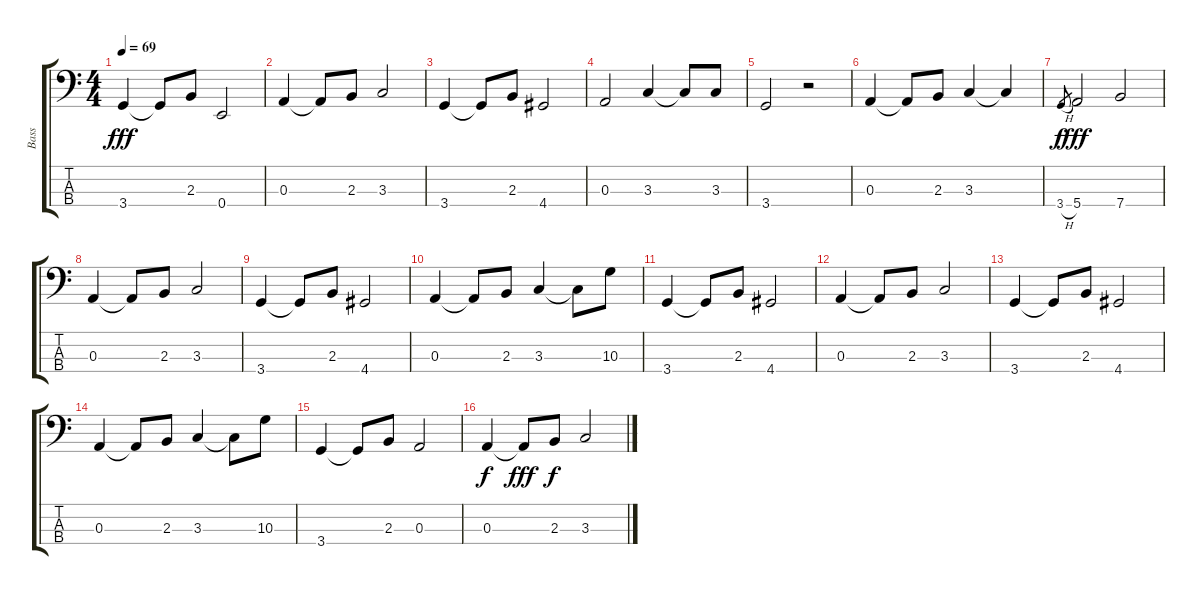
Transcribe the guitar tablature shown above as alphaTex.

\track ("Bass" "Bass") {instrument slapbass1}
\staff {score tabs}
\tuning (G2 D2 A1 E1) {hide}
\ts (4 4)
\tempo 69
\clef f4
\ks c
3.4.4{dy fff} 3.4{t}.8 2.3.8 0.4.2 |
0.3.4 0.3{t}.8 2.3.8 3.3.2 |
3.4.4 3.4{t}.8 2.3.8 4.4.2 |
0.3.2 3.3.4 3.3{t}.8 3.3.8 |
3.4.2 r.2 |
0.3.4 0.3{t}.8 2.3.8 3.3.4 3.3{t}.4 |
3.4{h}.8{gr dy f} 5.4.2{dy fff} 7.4.2 |
0.3.4 0.3{t}.8 2.3.8 3.3.2 |
3.4.4 3.4{t}.8 2.3.8 4.4.2 |
0.3.4 0.3{t}.8 2.3.8 3.3.4 3.3{t}.8 10.3.8 |
3.4.4 3.4{t}.8 2.3.8 4.4.2 |
0.3.4 0.3{t}.8 2.3.8 3.3.2 |
3.4.4 3.4{t}.8 2.3.8 4.4.2 |
0.3.4 0.3{t}.8 2.3.8 3.3.4 3.3{t}.8 10.3.8 |
3.4.4 3.4{t}.8 2.3.8 0.3.2 |
0.3.4{dy f} 0.3{t}.8{dy fff} 2.3.8{dy f} 3.3.2
